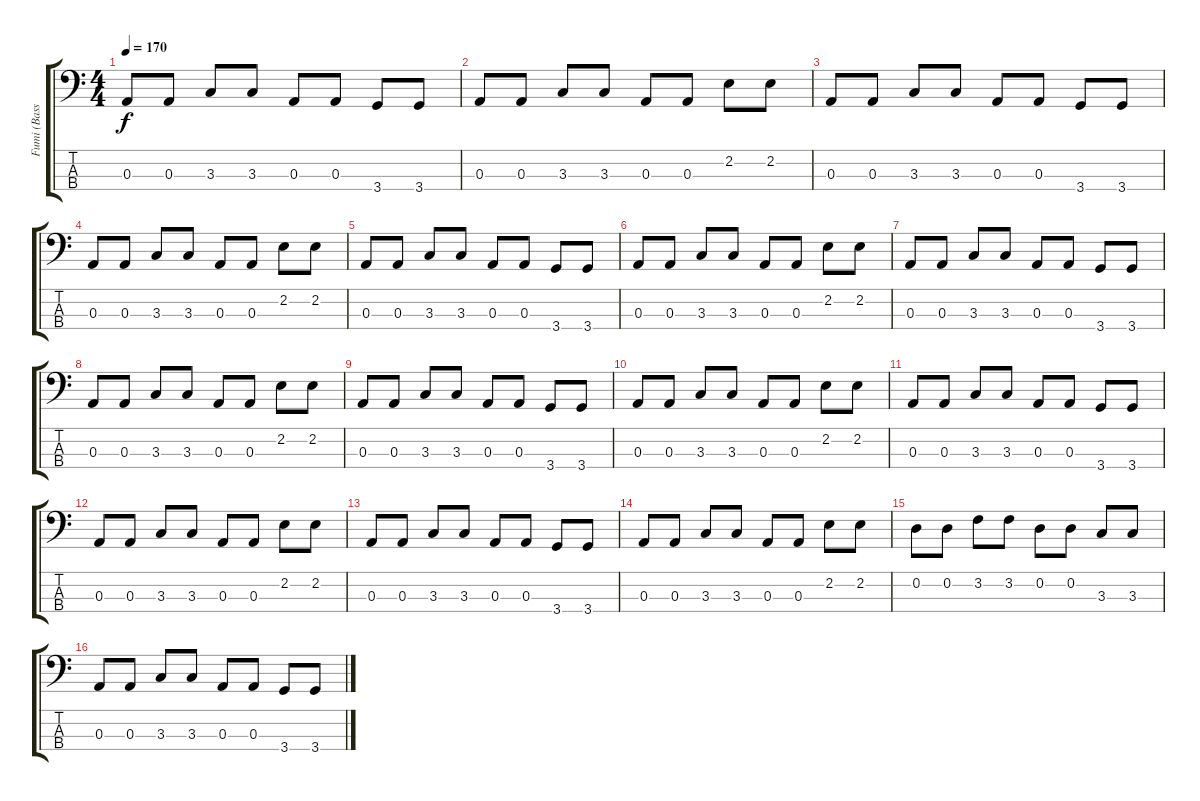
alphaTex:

\track ("Fumi (Bass)" "Fumi (Bass") {instrument fretlessbass}
\staff {score tabs}
\tuning (G2 D2 A1 E1) {hide}
\ts (4 4)
\tempo 170
\clef f4
\ks c
0.3.8{dy f} 0.3.8 3.3.8 3.3.8 0.3.8 0.3.8 3.4.8 3.4.8 |
0.3.8 0.3.8 3.3.8 3.3.8 0.3.8 0.3.8 2.2.8 2.2.8 |
0.3.8 0.3.8 3.3.8 3.3.8 0.3.8 0.3.8 3.4.8 3.4.8 |
0.3.8 0.3.8 3.3.8 3.3.8 0.3.8 0.3.8 2.2.8 2.2.8 |
0.3.8 0.3.8 3.3.8 3.3.8 0.3.8 0.3.8 3.4.8 3.4.8 |
0.3.8 0.3.8 3.3.8 3.3.8 0.3.8 0.3.8 2.2.8 2.2.8 |
0.3.8 0.3.8 3.3.8 3.3.8 0.3.8 0.3.8 3.4.8 3.4.8 |
0.3.8 0.3.8 3.3.8 3.3.8 0.3.8 0.3.8 2.2.8 2.2.8 |
0.3.8 0.3.8 3.3.8 3.3.8 0.3.8 0.3.8 3.4.8 3.4.8 |
0.3.8 0.3.8 3.3.8 3.3.8 0.3.8 0.3.8 2.2.8 2.2.8 |
0.3.8 0.3.8 3.3.8 3.3.8 0.3.8 0.3.8 3.4.8 3.4.8 |
0.3.8 0.3.8 3.3.8 3.3.8 0.3.8 0.3.8 2.2.8 2.2.8 |
0.3.8 0.3.8 3.3.8 3.3.8 0.3.8 0.3.8 3.4.8 3.4.8 |
0.3.8 0.3.8 3.3.8 3.3.8 0.3.8 0.3.8 2.2.8 2.2.8 |
0.2.8 0.2.8 3.2.8 3.2.8 0.2.8 0.2.8 3.3.8 3.3.8 |
0.3.8 0.3.8 3.3.8 3.3.8 0.3.8 0.3.8 3.4.8 3.4.8
